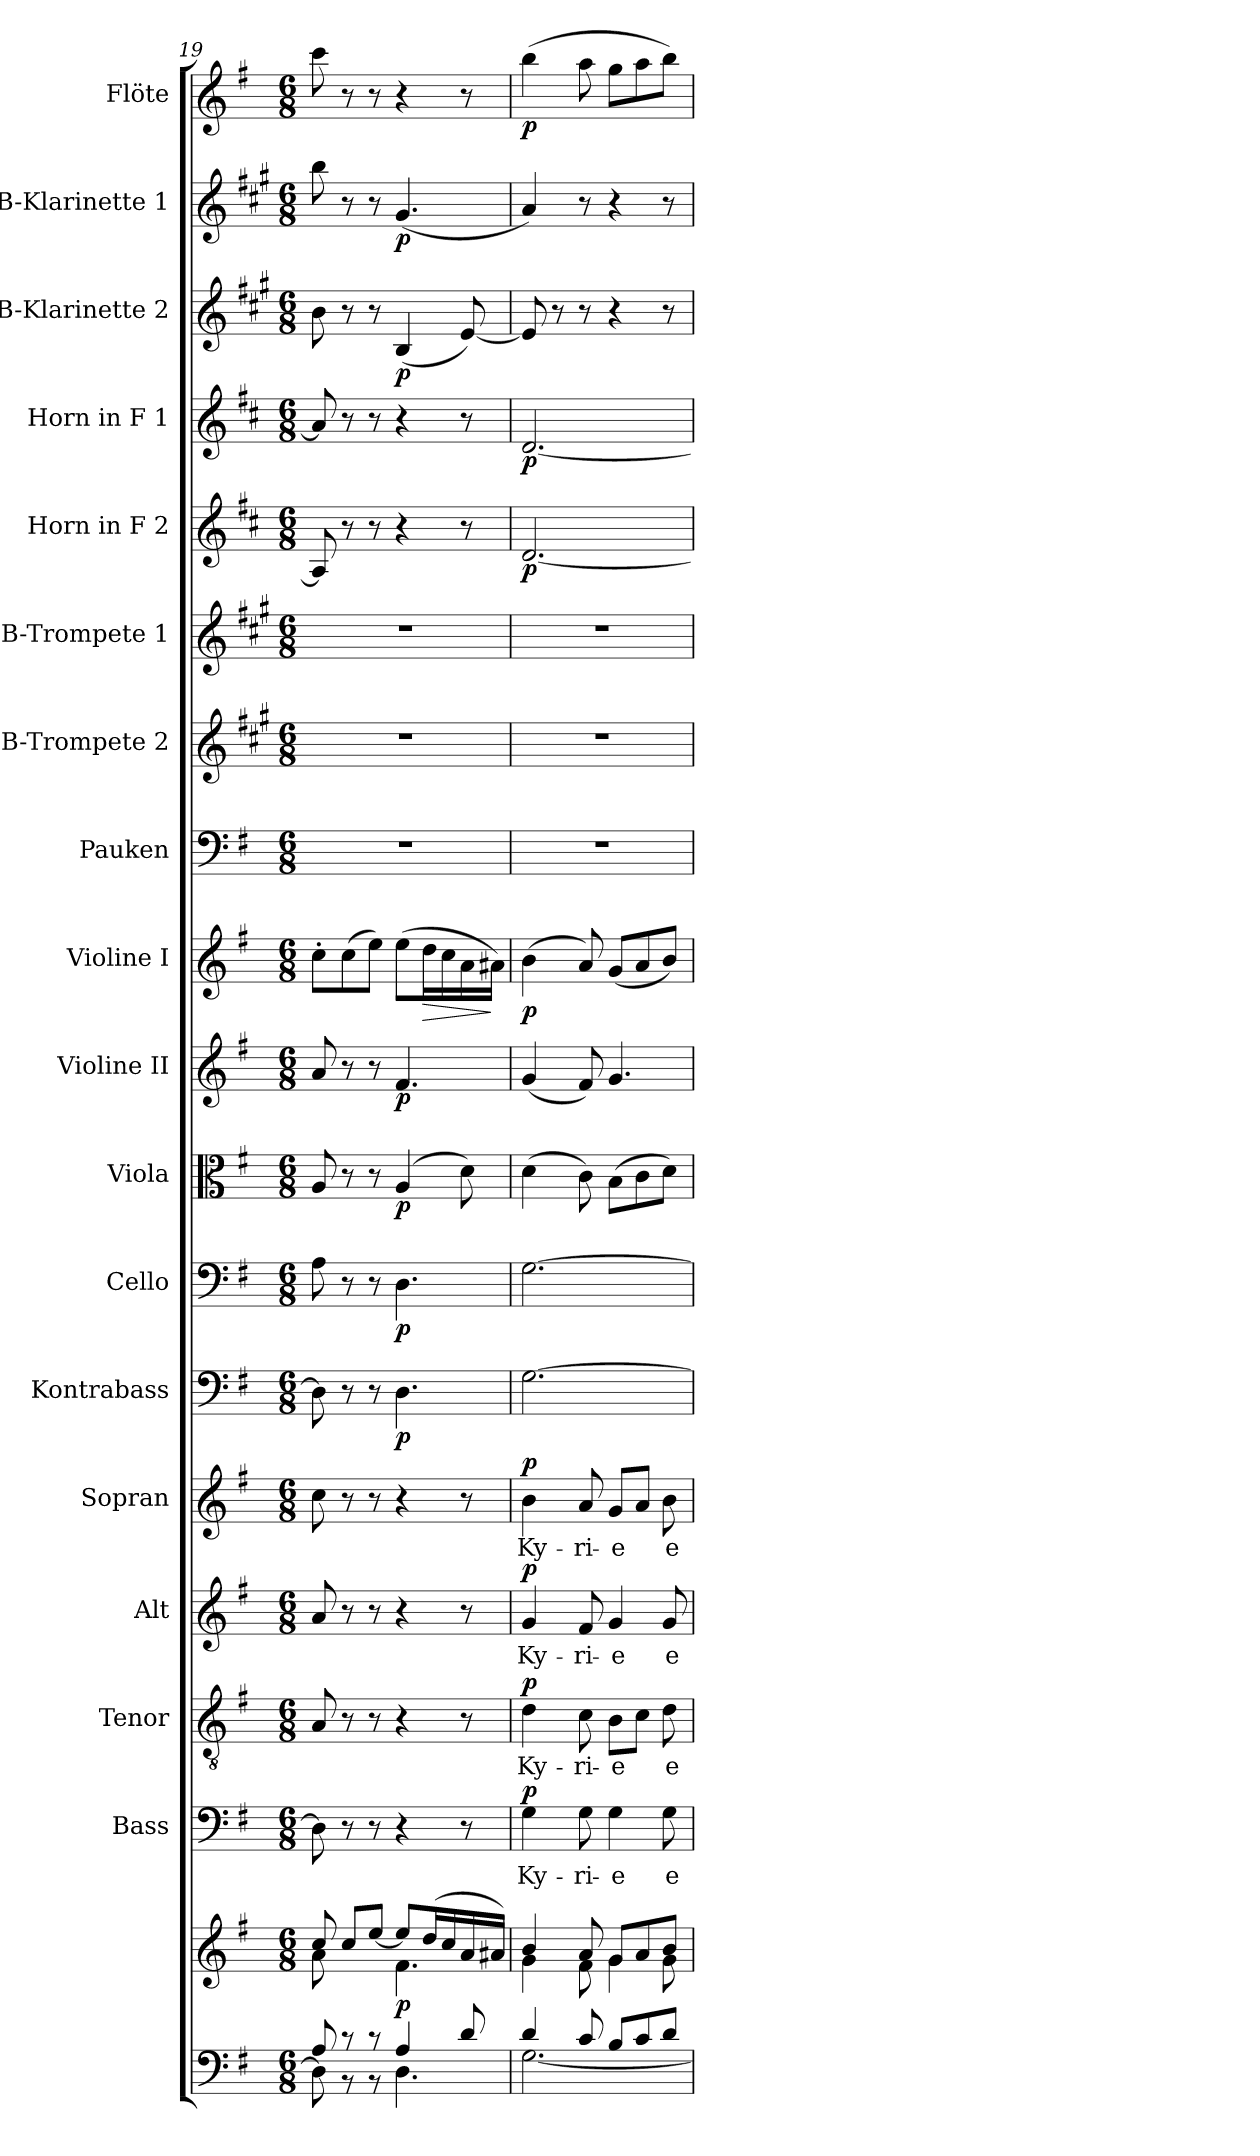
**kern	**kern	**dynam	**kern	**text	**dynam	**kern	**text	**dynam	**kern	**text	**dynam	**kern	**text	**dynam	**kern	**dynam	**kern	**dynam	**kern	**dynam	**kern	**dynam	**kern	**dynam	**kern	**kern	**kern	**kern	**dynam	**kern	**dynam	**kern	**dynam	**kern	**dynam	**kern	**dynam
*part18	*part18	*part18	*part17	*part17	*part17	*part16	*part16	*part16	*part15	*part15	*part15	*part14	*part14	*part14	*part13	*part13	*part12	*part12	*part11	*part11	*part10	*part10	*part9	*part9	*part8	*part7	*part6	*part5	*part5	*part4	*part4	*part3	*part3	*part2	*part2	*part1	*part1
*staff19	*staff18	*staff18/19	*staff17	*staff17	*staff17	*staff16	*staff16	*staff16	*staff15	*staff15	*staff15	*staff14	*staff14	*staff14	*staff13	*staff13	*staff12	*staff12	*staff11	*staff11	*staff10	*staff10	*staff9	*staff9	*staff8	*staff7	*staff6	*staff5	*staff5	*staff4	*staff4	*staff3	*staff3	*staff2	*staff2	*staff1	*staff1
*	*	*	*I"Bass	*	*	*I"Tenor	*	*	*I"Alt	*	*	*I"Sopran	*	*	*I"Kontrabass	*	*I"Cello	*	*I"Viola	*	*I"Violine II	*	*I"Violine I	*	*I"Pauken	*I"B-Trompete 2	*I"B-Trompete 1	*I"Horn in F 2	*	*I"Horn in F 1	*	*I"B-Klarinette 2	*	*I"B-Klarinette 1	*	*I"Flöte	*
*	*	*	*I'B.	*	*	*I'T.	*	*	*I'A.	*	*	*I'S.	*	*	*I'Kb.	*	*	*	*I'Vla.	*	*I'Vl. II	*	*I'Vl. I	*	*I'Pk.	*I'Trp. 2	*I'Trp. 1	*	*	*	*	*I'Kl. 2	*	*I'Kl. 1	*	*I'Fl.	*
!!LO:PB:g=z
*clefF4	*clefG2	*	*clefF4	*	*	*clefGv2	*	*	*clefG2	*	*	*clefG2	*	*	*clefF4	*	*clefF4	*	*clefC3	*	*clefG2	*	*clefG2	*	*clefF4	*clefG2	*clefG2	*clefG2	*	*clefG2	*	*clefG2	*	*clefG2	*	*clefG2	*
*	*	*	*	*	*	*	*	*	*	*	*	*	*	*	*ITrd7c12	*	*	*	*	*	*	*	*	*	*	*ITrd1c2	*ITrd1c2	*ITrd4c7	*	*ITrd4c7	*	*ITrd1c2	*	*ITrd1c2	*	*	*
*k[f#]	*k[f#]	*	*k[f#]	*	*	*k[f#]	*	*	*k[f#]	*	*	*k[f#]	*	*	*k[f#]	*	*k[f#]	*	*k[f#]	*	*k[f#]	*	*k[f#]	*	*k[f#]	*k[f#]	*k[f#]	*k[f#]	*	*k[f#]	*	*k[f#]	*	*k[f#]	*	*k[f#]	*
*G:	*G:	*	*G:	*	*	*G:	*	*	*G:	*	*	*G:	*	*	*G:	*	*G:	*	*G:	*	*G:	*	*G:	*	*G:	*G:	*G:	*G:	*	*G:	*	*G:	*	*G:	*	*G:	*
*M6/8	*M6/8	*	*M6/8	*	*	*M6/8	*	*	*M6/8	*	*	*M6/8	*	*	*M6/8	*	*M6/8	*	*M6/8	*	*M6/8	*	*M6/8	*	*M6/8	*M6/8	*M6/8	*M6/8	*	*M6/8	*	*M6/8	*	*M6/8	*	*M6/8	*
=19	=19	=19	=19	=19	=19	=19	=19	=19	=19	=19	=19	=19	=19	=19	=19	=19	=19	=19	=19	=19	=19	=19	=19	=19	=19	=19	=19	=19	=19	=19	=19	=19	=19	=19	=19	=19	=19
*^	*^	*	*	*	*	*	*	*	*	*	*	*	*	*	*	*	*	*	*	*	*	*	*	*	*	*	*	*	*	*	*	*	*	*	*	*	*
8A/	8D\]	8cc/	8a\	.	8D\]	.	.	8A/	.	.	8a/	.	.	8cc\	.	.	8DD\]	.	8A\	.	8A/	.	8a/	.	8cc'>\L	.	2.r	2.r	2.r	8D/]	.	8d/]	.	8a\	.	8aa\	.	8ccc\	.
8r	8r	8cc/L	4ryy	.	8r	.	.	8r	.	.	8r	.	.	8r	.	.	8r	.	8r	.	8r	.	8r	.	(>8cc\	.	.	.	.	8r	.	8r	.	8r	.	8r	.	8r	.
8r	8r	[>8ee/J	.	.	8r	.	.	8r	.	.	8r	.	.	8r	.	.	8r	.	8r	.	8r	.	8r	.	8ee\J)	.	.	.	.	8r	.	8r	.	8r	.	8r	.	8r	.
!	!	!	!	!LO:DY:b	!	!	!	!	!	!	!	!	!	!	!	!	!	!LO:DY:b	!	!LO:DY:b	!	!LO:DY:b	!	!LO:DY:b	!	!	!	!	!	!	!	!	!	!	!LO:DY:b	!	!LO:DY:b	!	!
4A/	4.D\	8ee/L]	4.f#\	p	4r	.	.	4r	.	.	4r	.	.	4r	.	.	4.DD\	p	4.D\	p	(4A/	p	4.f#/	p	(>8ee\L	.	.	.	.	4r	.	4r	.	(<4A/	p	(<4.f#/	p	4r	.
!	!	!	!	!	!	!	!	!	!	!	!	!	!	!	!	!	!	!	!	!	!	!	!	!	!	!LO:HP:b	!	!	!	!	!	!	!	!	!	!	!	!	!
.	.	(<16dd/L	.	.	.	.	.	.	.	.	.	.	.	.	.	.	.	.	.	.	.	.	.	.	16dd\L	>	.	.	.	.	.	.	.	.	.	.	.	.	.
.	.	16cc/	.	.	.	.	.	.	.	.	.	.	.	.	.	.	.	.	.	.	.	.	.	.	16cc\	.	.	.	.	.	.	.	.	.	.	.	.	.	.
8d/	.	16a/	.	.	8r	.	.	8r	.	.	8r	.	.	8r	.	.	.	.	.	.	8d\)	.	.	.	16a\	.	.	.	.	8r	.	8r	.	[8d/)	.	.	.	8r	.
.	.	16a#X/JJ)	.	.	.	.	.	.	.	.	.	.	.	.	.	.	.	.	.	.	.	.	.	.	16a#X\JJ)	]	.	.	.	.	.	.	.	.	.	.	.	.	.
=20	=20	=20	=20	=20	=20	=20	=20	=20	=20	=20	=20	=20	=20	=20	=20	=20	=20	=20	=20	=20	=20	=20	=20	=20	=20	=20	=20	=20	=20	=20	=20	=20	=20	=20	=20	=20	=20	=20	=20
!	!	!	!	!	!	!LO:LY:b	!LO:DY:a	!	!LO:LY:b	!LO:DY:a	!	!LO:LY:b	!LO:DY:a	!	!LO:LY:b	!LO:DY:a	!	!	!	!	!	!	!	!	!	!LO:DY:b	!	!	!	!	!LO:DY:b	!	!LO:DY:b	!	!	!	!	!	!LO:DY:b
4d/	[<2.G\	4b/	4g\	.	4G\	Ky-	p	4d\	Ky-	p	4g/	Ky-	p	4b\	Ky-	p	[2.GG\	.	[2.G\	.	(>4d\	.	(<4g/	.	(>4b\	p	2.r	2.r	2.r	[2.G/	p	[2.G/	p	8d/]	.	4g/)	.	(>4bb\	p
.	.	.	.	.	.	.	.	.	.	.	.	.	.	.	.	.	.	.	.	.	.	.	.	.	.	.	.	.	.	.	.	.	.	8r	.	.	.	.	.
!	!	!	!	!	!	!LO:LY:b	!	!	!LO:LY:b	!	!	!LO:LY:b	!	!	!LO:LY:b	!	!	!	!	!	!	!	!	!	!	!	!	!	!	!	!	!	!	!	!	!	!	!	!
8c/	.	8a/	8f#\	.	8G\	-ri-	.	8c\	-ri-	.	8f#/	-ri-	.	8a/	-ri-	.	.	.	.	.	8c\)	.	8f#/)	.	8a/)	.	.	.	.	.	.	.	.	8r	.	8r	.	8aa\	.
!	!	!	!	!	!	!LO:LY:b	!	!	!LO:LY:b	!	!	!LO:LY:b	!	!	!LO:LY:b	!	!	!	!	!	!	!	!	!	!	!	!	!	!	!	!	!	!	!	!	!	!	!	!
8B/L	.	8g/L	4g\	.	4G\	-e	.	8B\L	-e	.	4g/	-e	.	8g/L	-e	.	.	.	.	.	(>8B\L	.	4.g/	.	(<8g/L	.	.	.	.	.	.	.	.	4r	.	4r	.	8gg\L	.
8c/	.	8a/	.	.	.	.	.	8c\J	.	.	.	.	.	8a/J	.	.	.	.	.	.	8c\	.	.	.	8a/	.	.	.	.	.	.	.	.	.	.	.	.	8aa\	.
!	!	!	!	!	!	!LO:LY:b	!	!	!LO:LY:b	!	!	!LO:LY:b	!	!	!LO:LY:b	!	!	!	!	!	!	!	!	!	!	!	!	!	!	!	!	!	!	!	!	!	!	!	!
8d/J	.	8b/J	8g\	.	8G\	e-	.	8d\	e-	.	8g/	e-	.	8b\	e-	.	.	.	.	.	8d\J)	.	.	.	8b/J)	.	.	.	.	.	.	.	.	8r	.	8r	.	8bb\J)	.
*v	*v	*	*	*	*	*	*	*	*	*	*	*	*	*	*	*	*	*	*	*	*	*	*	*	*	*	*	*	*	*	*	*	*	*	*	*	*	*	*
*	*v	*v	*	*	*	*	*	*	*	*	*	*	*	*	*	*	*	*	*	*	*	*	*	*	*	*	*	*	*	*	*	*	*	*	*	*	*	*
=	=	=	=	=	=	=	=	=	=	=	=	=	=	=	=	=	=	=	=	=	=	=	=	=	=	=	=	=	=	=	=	=	=	=	=	=	=
*-	*-	*-	*-	*-	*-	*-	*-	*-	*-	*-	*-	*-	*-	*-	*-	*-	*-	*-	*-	*-	*-	*-	*-	*-	*-	*-	*-	*-	*-	*-	*-	*-	*-	*-	*-	*-	*-
